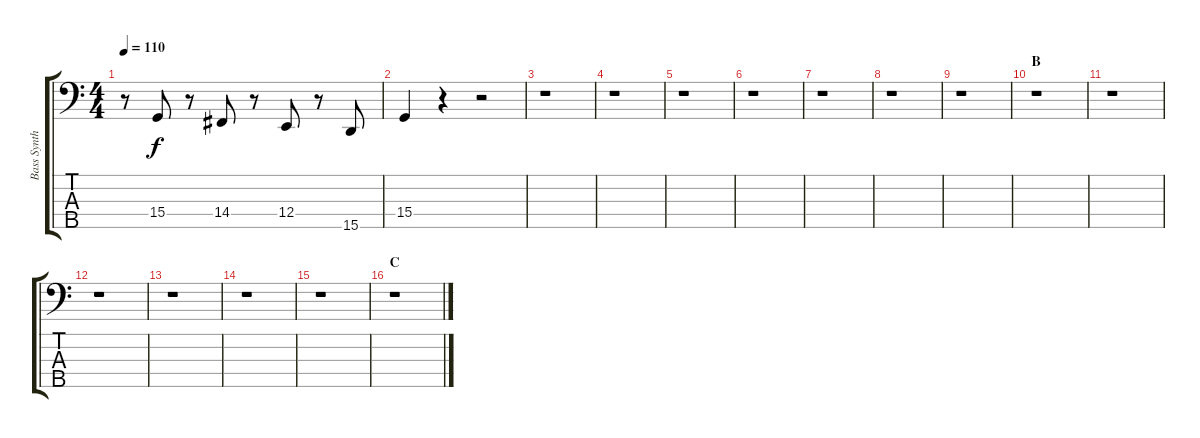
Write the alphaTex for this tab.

\track ("Bass Synthesizer" "Bass Synth") {instrument lead8bassandlead}
\staff {score tabs}
\tuning (G2 D2 A1 E1 B0) {hide}
\ts (4 4)
\tempo 110
\clef f4
\ks c
r.8{dy f} 15.4.8 r.8 14.4.8 r.8 12.4.8 r.8 15.5.8 |
15.4.4 r.4 r.2 |
r.1 |
r.1 |
r.1 |
r.1 |
r.1 |
r.1 |
r.1 |
\section ("" "B")
r.1 |
r.1 |
r.1 |
r.1 |
r.1 |
r.1 |
\section ("" "C")
r.1
